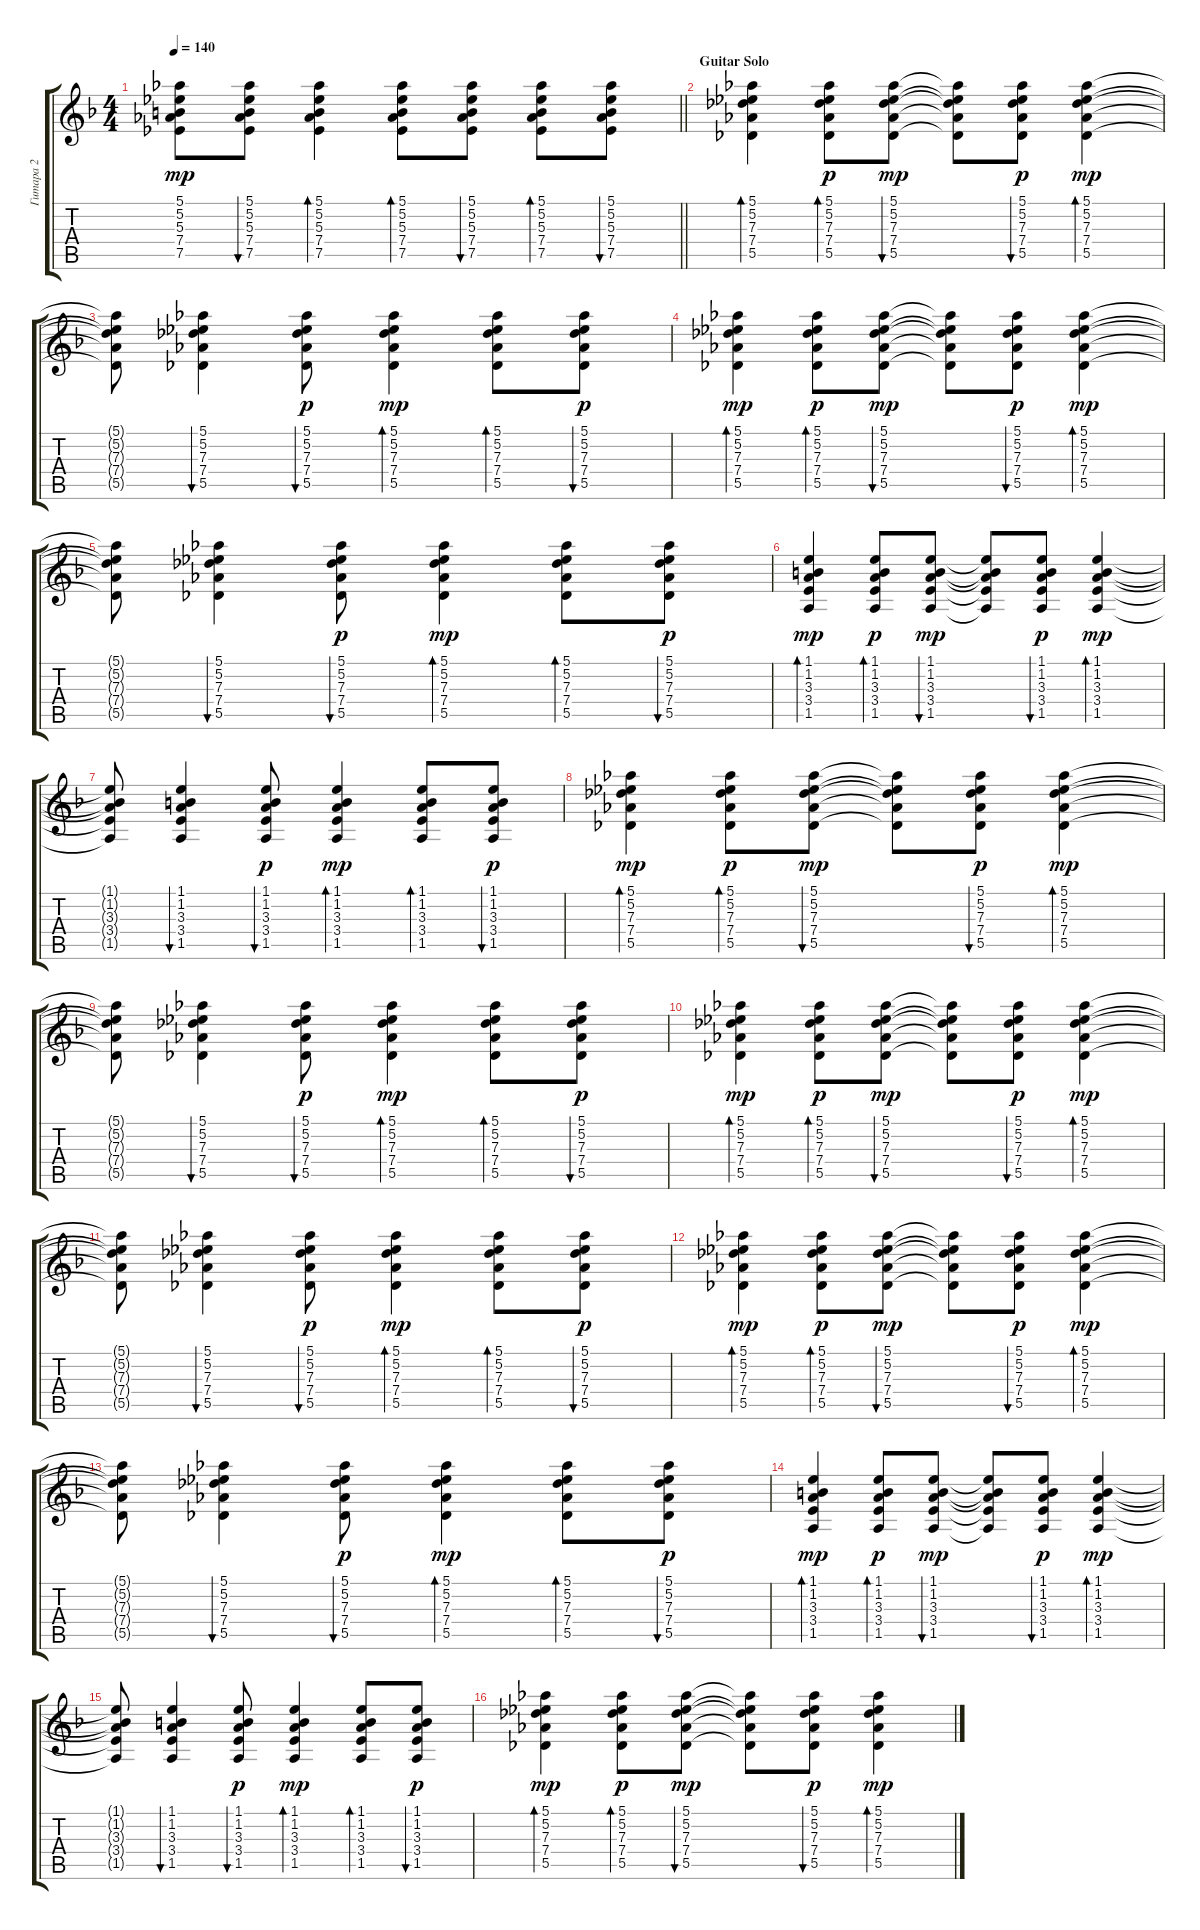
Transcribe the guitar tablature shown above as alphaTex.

\track ("Гитара 2" "Гитара 2") {instrument acousticguitarsteel}
\staff {score tabs}
\tuning (Eb4 Bb3 Gb3 Db3 Ab2 Db2) {hide}
\ts (4 4)
\tempo 140
\clef g2
\barLineRight lightlight
\ks dminor
(5.1{t} 5.2{t} 5.3{t} 7.4{t} 7.5{t}).8{dy mp} (5.1 5.2 5.3 7.4 7.5).8{bu 60} (5.1 5.2 5.3 7.4 7.5).4{bd 60} (5.1 5.2 5.3 7.4 7.5).8{bd 60} (5.1 5.2 5.3 7.4 7.5).8{bu 60} (5.1 5.2 5.3 7.4 7.5).8{bd 60} (5.1 5.2 5.3 7.4 7.5).8{bu 60} |
\section ("" "Guitar Solo")
(5.1 5.2 7.3 7.4 5.5).4{bd 60} (5.1 5.2 7.3 7.4 5.5).8{bd 60 dy p} (5.1 5.2 7.3 7.4 5.5).8{bu 60 dy mp} (5.1{t} 5.2{t} 7.3{t} 7.4{t} 5.5{t}).8 (5.1 5.2 7.3 7.4 5.5).8{bu 60 dy p} (5.1 5.2 7.3 7.4 5.5).4{bd 60 dy mp} |
(5.1{t} 5.2{t} 7.3{t} 7.4{t} 5.5{t}).8 (5.1 5.2 7.3 7.4 5.5).4{bu 60} (5.1 5.2 7.3 7.4 5.5).8{bu 60 dy p} (5.1 5.2 7.3 7.4 5.5).4{bd 60 dy mp} (5.1 5.2 7.3 7.4 5.5).8{bd 60} (5.1 5.2 7.3 7.4 5.5).8{bu 60 dy p} |
(5.1 5.2 7.3 7.4 5.5).4{bd 60 dy mp} (5.1 5.2 7.3 7.4 5.5).8{bd 60 dy p} (5.1 5.2 7.3 7.4 5.5).8{bu 60 dy mp} (5.1{t} 5.2{t} 7.3{t} 7.4{t} 5.5{t}).8 (5.1 5.2 7.3 7.4 5.5).8{bu 60 dy p} (5.1 5.2 7.3 7.4 5.5).4{bd 60 dy mp} |
(5.1{t} 5.2{t} 7.3{t} 7.4{t} 5.5{t}).8 (5.1 5.2 7.3 7.4 5.5).4{bu 60} (5.1 5.2 7.3 7.4 5.5).8{bu 60 dy p} (5.1 5.2 7.3 7.4 5.5).4{bd 60 dy mp} (5.1 5.2 7.3 7.4 5.5).8{bd 60} (5.1 5.2 7.3 7.4 5.5).8{bu 60 dy p} |
(1.1 1.2 3.3 3.4 1.5).4{bd 60 dy mp} (1.1 1.2 3.3 3.4 1.5).8{bd 60 dy p} (1.1 1.2 3.3 3.4 1.5).8{bu 60 dy mp} (1.1{t} 1.2{t} 3.3{t} 3.4{t} 1.5{t}).8 (1.1 1.2 3.3 3.4 1.5).8{bu 60 dy p} (1.1 1.2 3.3 3.4 1.5).4{bd 60 dy mp} |
(1.1{t} 1.2{t} 3.3{t} 3.4{t} 1.5{t}).8 (1.1 1.2 3.3 3.4 1.5).4{bu 60} (1.1 1.2 3.3 3.4 1.5).8{bu 60 dy p} (1.1 1.2 3.3 3.4 1.5).4{bd 60 dy mp} (1.1 1.2 3.3 3.4 1.5).8{bd 60} (1.1 1.2 3.3 3.4 1.5).8{bu 60 dy p} |
(5.1 5.2 7.3 7.4 5.5).4{bd 60 dy mp} (5.1 5.2 7.3 7.4 5.5).8{bd 60 dy p} (5.1 5.2 7.3 7.4 5.5).8{bu 60 dy mp} (5.1{t} 5.2{t} 7.3{t} 7.4{t} 5.5{t}).8 (5.1 5.2 7.3 7.4 5.5).8{bu 60 dy p} (5.1 5.2 7.3 7.4 5.5).4{bd 60 dy mp} |
(5.1{t} 5.2{t} 7.3{t} 7.4{t} 5.5{t}).8 (5.1 5.2 7.3 7.4 5.5).4{bu 60} (5.1 5.2 7.3 7.4 5.5).8{bu 60 dy p} (5.1 5.2 7.3 7.4 5.5).4{bd 60 dy mp} (5.1 5.2 7.3 7.4 5.5).8{bd 60} (5.1 5.2 7.3 7.4 5.5).8{bu 60 dy p} |
(5.1 5.2 7.3 7.4 5.5).4{bd 60 dy mp} (5.1 5.2 7.3 7.4 5.5).8{bd 60 dy p} (5.1 5.2 7.3 7.4 5.5).8{bu 60 dy mp} (5.1{t} 5.2{t} 7.3{t} 7.4{t} 5.5{t}).8 (5.1 5.2 7.3 7.4 5.5).8{bu 60 dy p} (5.1 5.2 7.3 7.4 5.5).4{bd 60 dy mp} |
(5.1{t} 5.2{t} 7.3{t} 7.4{t} 5.5{t}).8 (5.1 5.2 7.3 7.4 5.5).4{bu 60} (5.1 5.2 7.3 7.4 5.5).8{bu 60 dy p} (5.1 5.2 7.3 7.4 5.5).4{bd 60 dy mp} (5.1 5.2 7.3 7.4 5.5).8{bd 60} (5.1 5.2 7.3 7.4 5.5).8{bu 60 dy p} |
(5.1 5.2 7.3 7.4 5.5).4{bd 60 dy mp} (5.1 5.2 7.3 7.4 5.5).8{bd 60 dy p} (5.1 5.2 7.3 7.4 5.5).8{bu 60 dy mp} (5.1{t} 5.2{t} 7.3{t} 7.4{t} 5.5{t}).8 (5.1 5.2 7.3 7.4 5.5).8{bu 60 dy p} (5.1 5.2 7.3 7.4 5.5).4{bd 60 dy mp} |
(5.1{t} 5.2{t} 7.3{t} 7.4{t} 5.5{t}).8 (5.1 5.2 7.3 7.4 5.5).4{bu 60} (5.1 5.2 7.3 7.4 5.5).8{bu 60 dy p} (5.1 5.2 7.3 7.4 5.5).4{bd 60 dy mp} (5.1 5.2 7.3 7.4 5.5).8{bd 60} (5.1 5.2 7.3 7.4 5.5).8{bu 60 dy p} |
(1.1 1.2 3.3 3.4 1.5).4{bd 60 dy mp} (1.1 1.2 3.3 3.4 1.5).8{bd 60 dy p} (1.1 1.2 3.3 3.4 1.5).8{bu 60 dy mp} (1.1{t} 1.2{t} 3.3{t} 3.4{t} 1.5{t}).8 (1.1 1.2 3.3 3.4 1.5).8{bu 60 dy p} (1.1 1.2 3.3 3.4 1.5).4{bd 60 dy mp} |
(1.1{t} 1.2{t} 3.3{t} 3.4{t} 1.5{t}).8 (1.1 1.2 3.3 3.4 1.5).4{bu 60} (1.1 1.2 3.3 3.4 1.5).8{bu 60 dy p} (1.1 1.2 3.3 3.4 1.5).4{bd 60 dy mp} (1.1 1.2 3.3 3.4 1.5).8{bd 60} (1.1 1.2 3.3 3.4 1.5).8{bu 60 dy p} |
(5.1 5.2 7.3 7.4 5.5).4{bd 60 dy mp} (5.1 5.2 7.3 7.4 5.5).8{bd 60 dy p} (5.1 5.2 7.3 7.4 5.5).8{bu 60 dy mp} (5.1{t} 5.2{t} 7.3{t} 7.4{t} 5.5{t}).8 (5.1 5.2 7.3 7.4 5.5).8{bu 60 dy p} (5.1 5.2 7.3 7.4 5.5).4{bd 60 dy mp}
